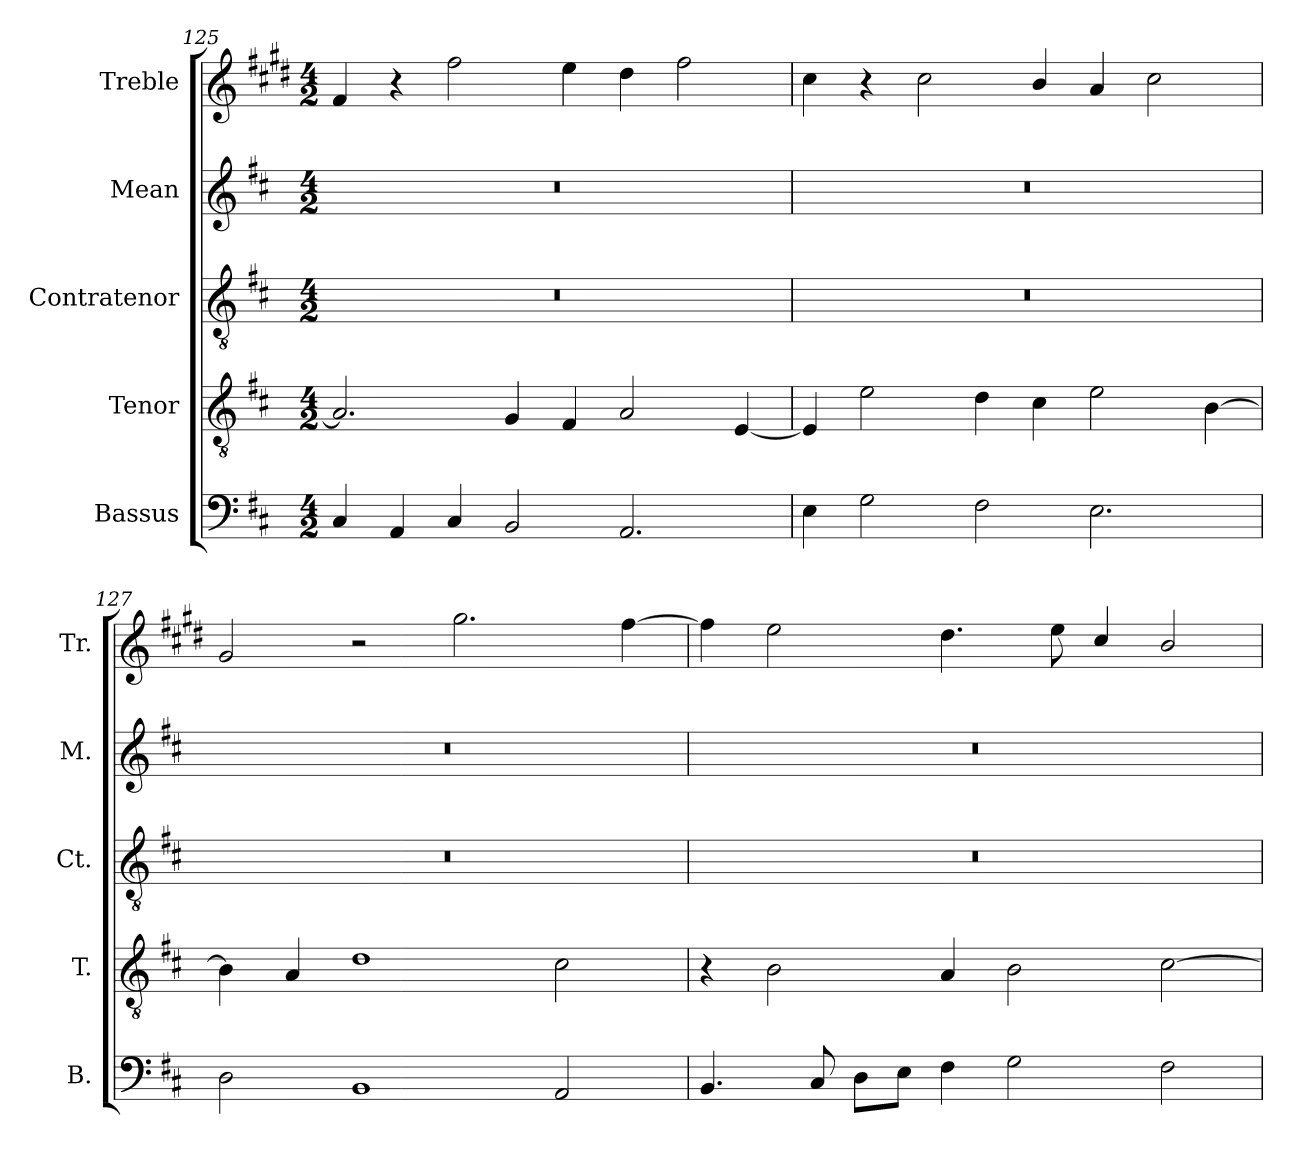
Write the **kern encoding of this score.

**kern	**kern	**kern	**kern	**kern
*part5	*part4	*part3	*part2	*part1
*staff5	*staff4	*staff3	*staff2	*staff1
*I"Bassus	*I"Tenor	*I"Contratenor	*I"Mean	*I"Treble
*I'B.	*I'T.	*I'Ct.	*I'M.	*I'Tr.
*clefF4	*clefGv2	*clefGv2	*clefG2	*clefG2
*ITrd7c12	*	*	*	*ITrd1c2
*k[f#c#]	*k[f#c#]	*k[f#c#]	*k[f#c#]	*k[f#c#]
*D:	*D:	*D:	*D:	*D:
*M4/2	*M4/2	*M4/2	*M4/2	*M4/2
=125	=125	=125	=125	=125
4CC#/	2.A/]	0r	0r	4e/
4AAA/	.	.	.	4r
4CC#/	.	.	.	2ee\
2BBB/	4G/	.	.	.
.	4F#/	.	.	4dd\
2.AAA/	2A/	.	.	4cc#\
.	.	.	.	2ee\
.	[<4E/	.	.	.
!!LO:LB:g=z
=126	=126	=126	=126	=126
4EE\	4E/]	0r	0r	4b\
2GG\	2e\	.	.	4r
.	.	.	.	2b\
2FF#\	4d\	.	.	.
.	4c#\	.	.	4a/
2.EE\	2e\	.	.	4g/
.	.	.	.	2b\
.	[>4B\	.	.	.
=127	=127	=127	=127	=127
2DD\	4B\]	0r	0r	2f#/
.	4A/	.	.	.
1BBB	1d	.	.	2r
.	.	.	.	2.ff#\
2AAA/	2c#\	.	.	.
.	.	.	.	[>4ee\
=128	=128	=128	=128	=128
4.BBB/	4r	0r	0r	4ee\]
.	2B\	.	.	2dd\
8CC#/	.	.	.	.
8DD\L	.	.	.	.
8EE\J	.	.	.	.
4FF#\	4A/	.	.	4.cc#\
2GG\	2B\	.	.	.
.	.	.	.	8dd\
.	.	.	.	4b/
2FF#\	[>2c#\	.	.	2a/
=	=	=	=	=
*-	*-	*-	*-	*-
